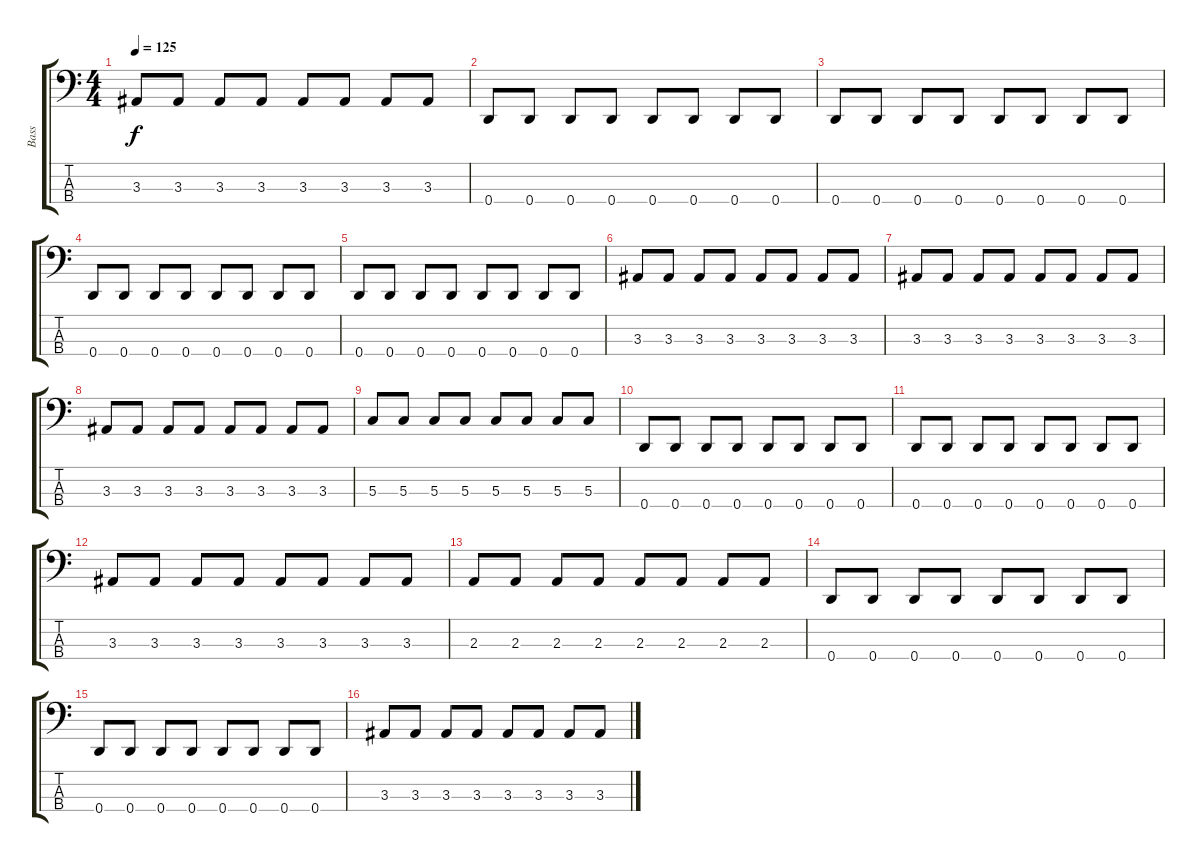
\track ("Bass" "Bass") {instrument electricbassfinger}
\staff {score tabs}
\tuning (F2 C2 G1 D1) {hide}
\ts (4 4)
\tempo 125
\clef f4
\ks c
3.3.8{dy f} 3.3.8 3.3.8 3.3.8 3.3.8 3.3.8 3.3.8 3.3.8 |
0.4.8 0.4.8 0.4.8 0.4.8 0.4.8 0.4.8 0.4.8 0.4.8 |
0.4.8 0.4.8 0.4.8 0.4.8 0.4.8 0.4.8 0.4.8 0.4.8 |
0.4.8 0.4.8 0.4.8 0.4.8 0.4.8 0.4.8 0.4.8 0.4.8 |
0.4.8 0.4.8 0.4.8 0.4.8 0.4.8 0.4.8 0.4.8 0.4.8 |
3.3.8 3.3.8 3.3.8 3.3.8 3.3.8 3.3.8 3.3.8 3.3.8 |
3.3.8 3.3.8 3.3.8 3.3.8 3.3.8 3.3.8 3.3.8 3.3.8 |
3.3.8 3.3.8 3.3.8 3.3.8 3.3.8 3.3.8 3.3.8 3.3.8 |
5.3.8 5.3.8 5.3.8 5.3.8 5.3.8 5.3.8 5.3.8 5.3.8 |
0.4.8 0.4.8 0.4.8 0.4.8 0.4.8 0.4.8 0.4.8 0.4.8 |
0.4.8 0.4.8 0.4.8 0.4.8 0.4.8 0.4.8 0.4.8 0.4.8 |
3.3.8 3.3.8 3.3.8 3.3.8 3.3.8 3.3.8 3.3.8 3.3.8 |
2.3.8 2.3.8 2.3.8 2.3.8 2.3.8 2.3.8 2.3.8 2.3.8 |
0.4.8 0.4.8 0.4.8 0.4.8 0.4.8 0.4.8 0.4.8 0.4.8 |
0.4.8 0.4.8 0.4.8 0.4.8 0.4.8 0.4.8 0.4.8 0.4.8 |
3.3.8 3.3.8 3.3.8 3.3.8 3.3.8 3.3.8 3.3.8 3.3.8
